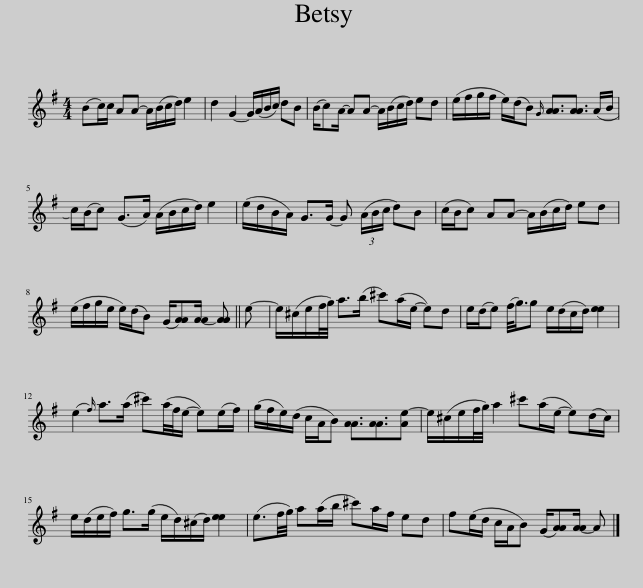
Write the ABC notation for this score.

X:1
L:1/8
M:4/4
I:linebreak $
K:G
V:1 treble
V:1
 (Bc/)c/ AA- A/(B/c/d/) e2 | d2 G2- G/(A/B/c/) dB | (B/c)A/- AA- A/(B/c/d/) ed | (e/f/g/f/ e/)(d/B){G} [AA]3/2[AA]3/2 (A/B/ |$ c/)(B/c) (G>A) (A/B/c/d/) e2 | %5
 (e/d/B/A/) G>G- G (3(A/B/c/ d)B | (c/B/c) AA- A/(B/c/d/) ed |$ (e/f/g/e/ e/)(d/B) (G/[AA])[A-A]/ [AA] || e- | e/(^c/e/f/4g/4) a>(b ^c')(a/e/- e)d | %10
 e/(d/e) (f/<g/)g e/(d/c/d/) [ee]2 |$ (e2{f)} a>(a ^c')(a/4f/4e/- e)(e/f/) | (g/f/e/)(d/ c/A/B) [AA]3/2[AA]3/2[Ae-] | e/(^c/e/f/4g/4) a2 ^c'(a/e/- e)(d/c/) |$ e/(d/e/f/) g>(g e/d/)(^c/d/) [ee]2 | %15
 (e3/2f/4g/4) a(a/b/ ^c')a/f/ ed | f(e/d/ c/A/B) (G/[AA])[A-A]/ A |] %17
